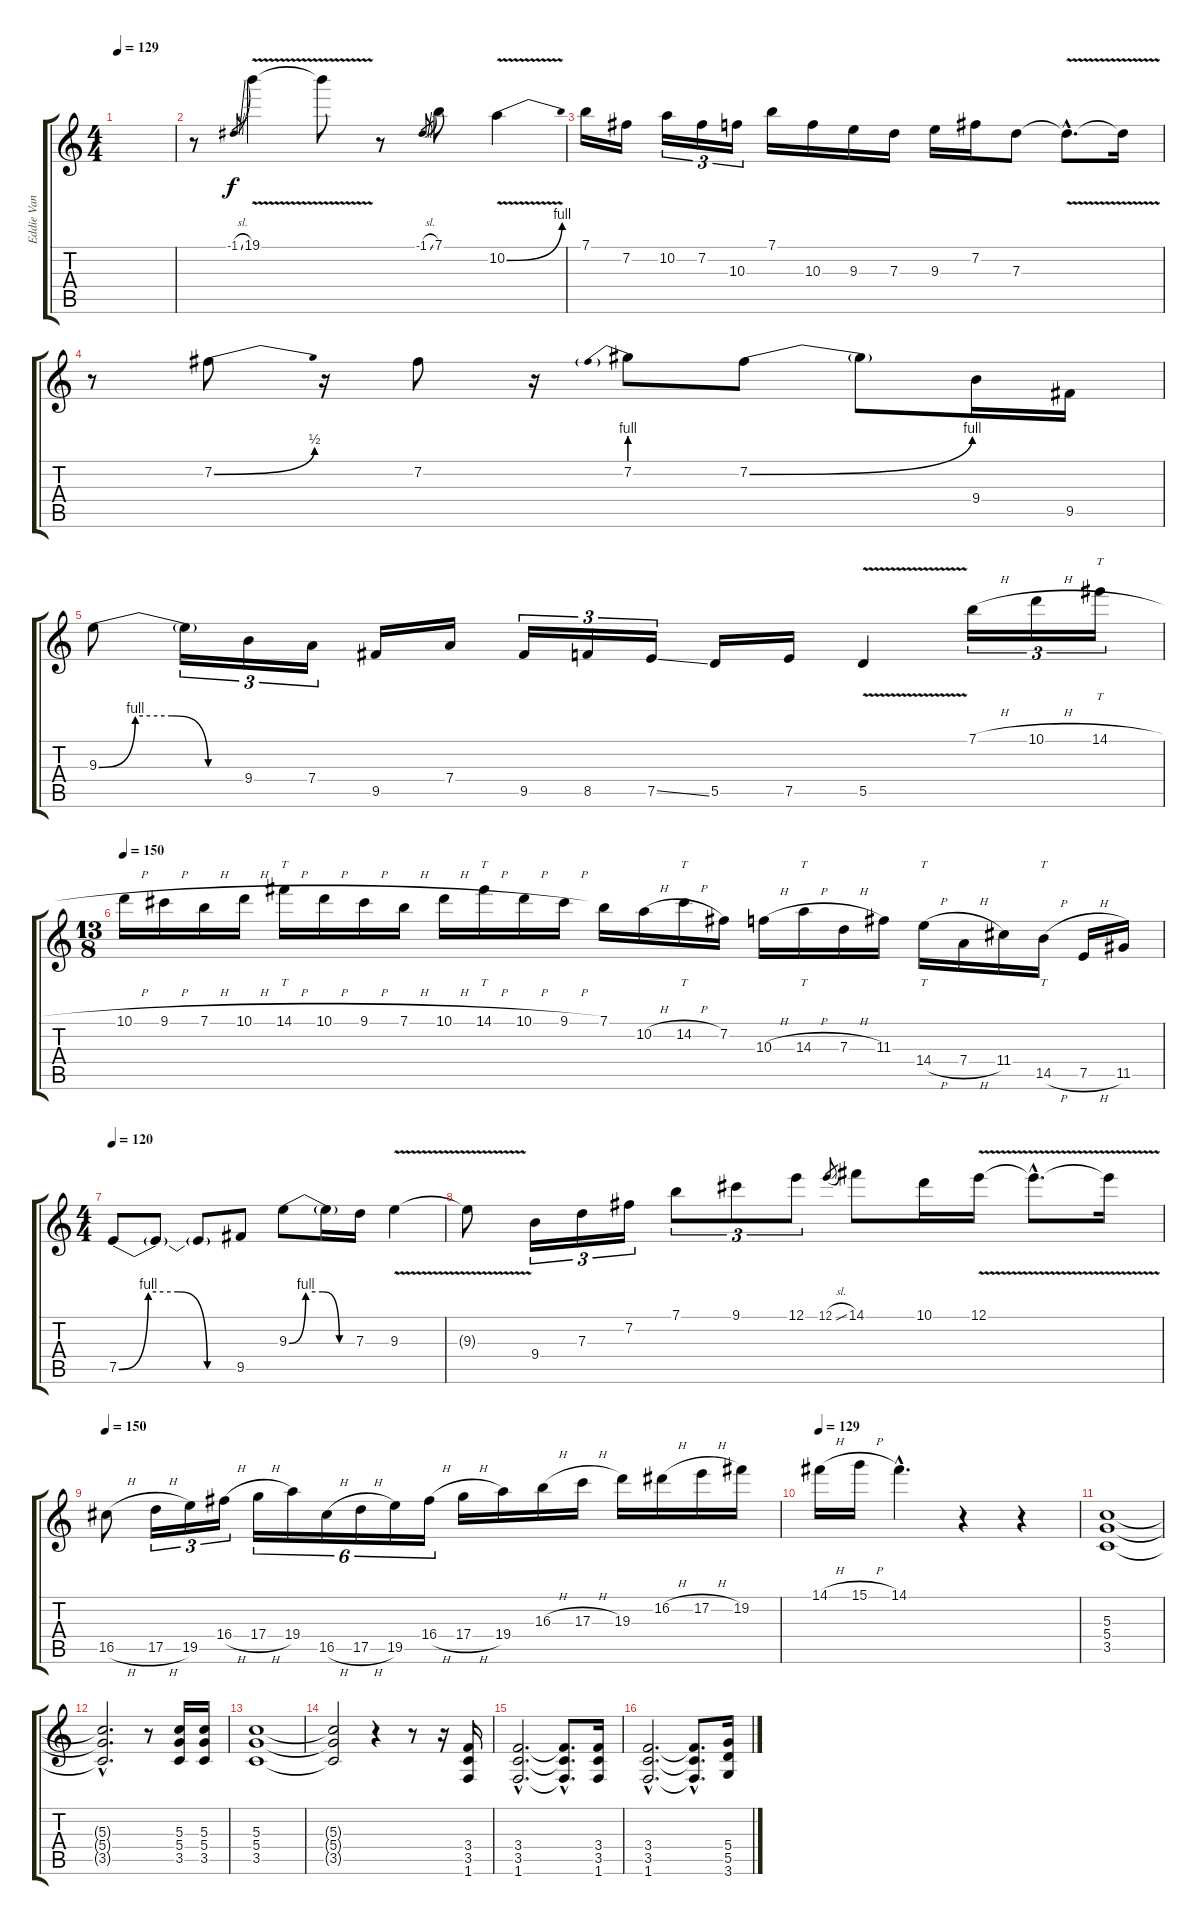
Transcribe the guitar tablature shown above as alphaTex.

\track ("Eddie Van Halen" "Eddie Van ") {instrument distortionguitar}
\staff {score tabs}
\tuning (E4 B3 G3 D3 A2 E2) {hide}
\ts (4 4)
\tempo 129
\clef g2
\ks c
|
r.8 -1.1{sl}.8{gr} 19.1{v}.4 19.1{v t}.8 r.8 -1.1{sl}.8{gr} 7.1.8 10.2{be (bend 0 0 60 4) v}.4 |
7.1.16 7.2.16 10.2.16{tu (3 2)} 7.2.16{tu (3 2)} 10.3.16{tu (3 2)} 7.1.16 10.3.16 9.3.16 7.3.16 9.3.16 7.2.16 7.3.8 7.3{v hac t}.8{d} 7.3{v t}.16 |
r.8 7.2{be (bend 0 0 60 2)}.8 r.16 7.2.8 r.16 7.2{be (prebend 0 4 60 4)}.8 7.2{be (bend 0 0 60 4)}.8 7.2{t}.8 9.4.16 9.5.16 |
9.3{be (custom 0 0 15 4 30 4 45 0 60 0)}.8 9.3{t}.16{tu (3 2)} 9.4.16{tu (3 2)} 7.4.16{tu (3 2)} 9.5.16 7.4.16 9.5.16{tu (3 2)} 8.5.16{tu (3 2)} 7.5{ss}.16{tu (3 2)} 5.5.16 7.5.16 5.5{v}.4 7.1{h}.16{tu (3 2)} 10.1{h}.16{tu (3 2)} 14.1{h}.16{tt tu (3 2)} |
\ts (13 8)
\tempo 150
10.1{h}.16 9.1{h}.16 7.1{h}.16 10.1{h}.16 14.1{h}.16{tt} 10.1{h}.16 9.1{h}.16 7.1{h}.16 10.1{h}.16 14.1{h}.16{tt} 10.1{h}.16 9.1{h}.16 7.1.16 10.2{h}.16 14.2{h}.16{tt} 7.2.16 10.3{h}.16 14.3{h}.16{tt} 7.3{h}.16 11.3.16 14.4{h}.16{tt} 7.4{h}.16 11.4.16 14.5{h}.16{tt} 7.5{h}.16 11.5.16 |
\ts (4 4)
\tempo 120
7.5{be (custom 0 0 15 4 30 4 45 0 60 0)}.8 7.5{t}.8 7.5{t}.8 9.5.8 9.3{be (custom 0 0 15 4 30 4 45 0 60 0)}.8 9.3{t}.16 7.3.16 9.3{v}.4 |
9.3{t}.8 9.4.16{tu (3 2)} 7.3.16{tu (3 2)} 7.2.16{tu (3 2)} 7.1.8{tu (3 2)} 9.1.8{tu (3 2)} 12.1.8{tu (3 2)} 12.1{sl}.8{gr} 14.1.8 10.1.16 12.1{v}.16 12.1{v hac t}.8{d} 12.1{v t}.16 |
\tempo 150
16.5{h}.8 17.5{h}.16{tu (3 2)} 19.5.16{tu (3 2)} 16.4{h}.16{tu (3 2)} 17.4{h}.16{tu (6 4)} 19.4.16{tu (6 4)} 16.5{h}.16{tu (6 4)} 17.5{h}.16{tu (6 4)} 19.5.16{tu (6 4)} 16.4{h}.16{tu (6 4)} 17.4{h}.16 19.4.16 16.3{h}.16 17.3{h}.16 19.3.16 16.2{h}.16 17.2{h}.16 19.2.16 |
\tempo 129
14.1{h}.16 15.1{h}.16 14.1{hac}.4{d} r.4 r.4 |
(5.3 5.4 3.5).1{volume 12} |
(5.3{hac t} 5.4{hac t} 3.5{hac t}).2{d} r.8 (5.3 5.4 3.5).16 (5.3 5.4 3.5).16 |
(5.3 5.4 3.5).1 |
(5.3{t} 5.4{t} 3.5{t}).2 r.4 r.8 r.16 (3.4 3.5 1.6).16 |
(3.4{hac} 3.5{hac} 1.6{hac}).2{d} (3.4{hac t} 3.5{hac t} 1.6{hac t}).8{d} (3.4 3.5 1.6).16 |
(3.4{hac} 3.5{hac} 1.6{hac}).2{d} (3.4{hac t} 3.5{hac t} 1.6{hac t}).8{d} (5.4 5.5 3.6).16
